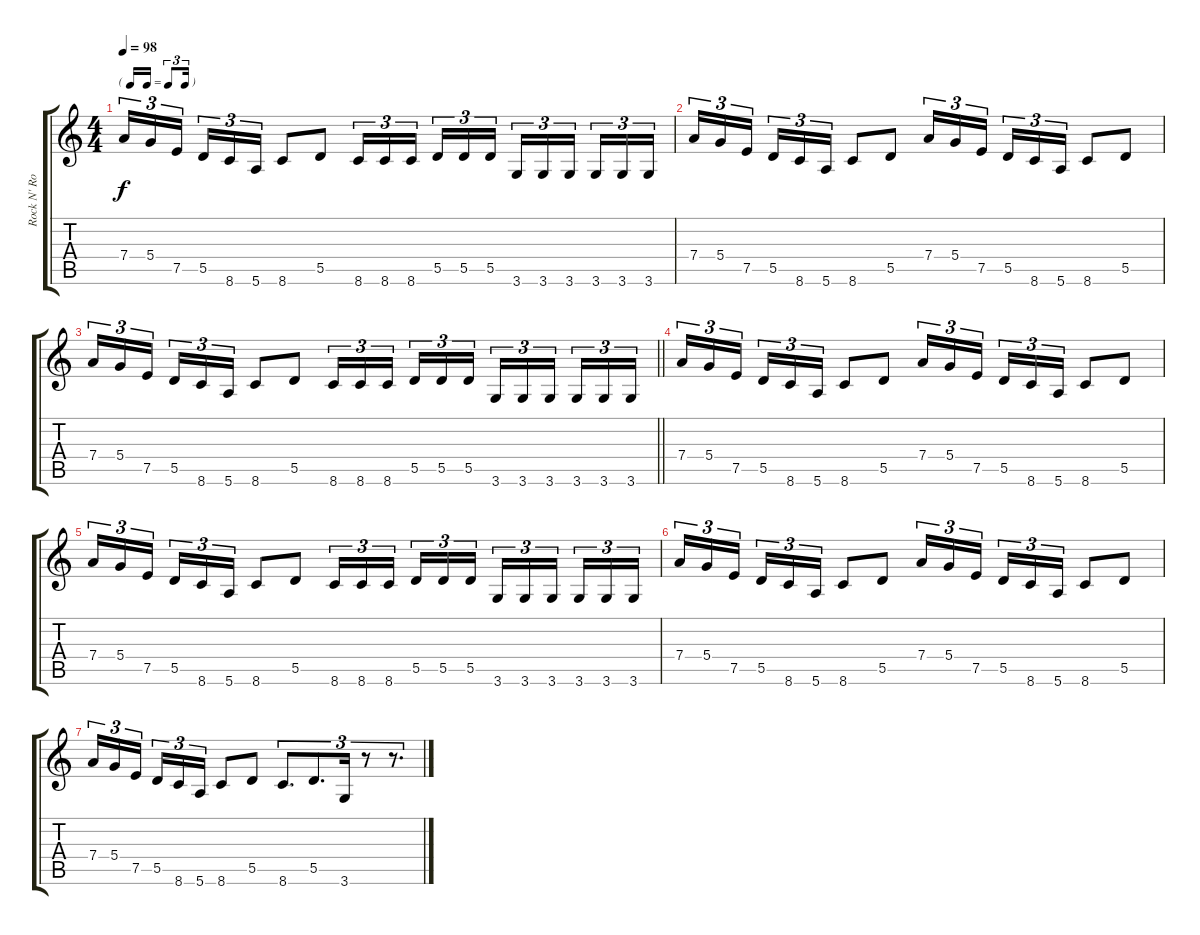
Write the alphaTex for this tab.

\track ("Rock N' Rolf" "Rock N' Ro") {instrument distortionguitar}
\staff {score tabs}
\tuning (E4 B3 G3 D3 A2 E2) {hide}
\ts (4 4)
\tf triplet16th
\tempo 98
\clef g2
\ks c
7.4.16{tu (3 2) dy f} 5.4.16{tu (3 2)} 7.5.16{tu (3 2) beam splitsecondary} 5.5.16{tu (3 2)} 8.6.16{tu (3 2)} 5.6.16{tu (3 2)} 8.6.8 5.5.8 8.6.16{tu (3 2)} 8.6.16{tu (3 2)} 8.6.16{tu (3 2) beam splitsecondary} 5.5.16{tu (3 2)} 5.5.16{tu (3 2)} 5.5.16{tu (3 2)} 3.6.16{tu (3 2)} 3.6.16{tu (3 2)} 3.6.16{tu (3 2) beam splitsecondary} 3.6.16{tu (3 2)} 3.6.16{tu (3 2)} 3.6.16{tu (3 2)} |
7.4.16{tu (3 2)} 5.4.16{tu (3 2)} 7.5.16{tu (3 2) beam splitsecondary} 5.5.16{tu (3 2)} 8.6.16{tu (3 2)} 5.6.16{tu (3 2)} 8.6.8 5.5.8 7.4.16{tu (3 2)} 5.4.16{tu (3 2)} 7.5.16{tu (3 2) beam splitsecondary} 5.5.16{tu (3 2)} 8.6.16{tu (3 2)} 5.6.16{tu (3 2)} 8.6.8 5.5.8 |
\barLineRight lightlight
7.4.16{tu (3 2)} 5.4.16{tu (3 2)} 7.5.16{tu (3 2) beam splitsecondary} 5.5.16{tu (3 2)} 8.6.16{tu (3 2)} 5.6.16{tu (3 2)} 8.6.8 5.5.8 8.6.16{tu (3 2)} 8.6.16{tu (3 2)} 8.6.16{tu (3 2) beam splitsecondary} 5.5.16{tu (3 2)} 5.5.16{tu (3 2)} 5.5.16{tu (3 2)} 3.6.16{tu (3 2)} 3.6.16{tu (3 2)} 3.6.16{tu (3 2) beam splitsecondary} 3.6.16{tu (3 2)} 3.6.16{tu (3 2)} 3.6.16{tu (3 2)} |
7.4.16{tu (3 2)} 5.4.16{tu (3 2)} 7.5.16{tu (3 2) beam splitsecondary} 5.5.16{tu (3 2)} 8.6.16{tu (3 2)} 5.6.16{tu (3 2)} 8.6.8 5.5.8 7.4.16{tu (3 2)} 5.4.16{tu (3 2)} 7.5.16{tu (3 2) beam splitsecondary} 5.5.16{tu (3 2)} 8.6.16{tu (3 2)} 5.6.16{tu (3 2)} 8.6.8 5.5.8 |
7.4.16{tu (3 2)} 5.4.16{tu (3 2)} 7.5.16{tu (3 2) beam splitsecondary} 5.5.16{tu (3 2)} 8.6.16{tu (3 2)} 5.6.16{tu (3 2)} 8.6.8 5.5.8 8.6.16{tu (3 2)} 8.6.16{tu (3 2)} 8.6.16{tu (3 2) beam splitsecondary} 5.5.16{tu (3 2)} 5.5.16{tu (3 2)} 5.5.16{tu (3 2)} 3.6.16{tu (3 2)} 3.6.16{tu (3 2)} 3.6.16{tu (3 2) beam splitsecondary} 3.6.16{tu (3 2)} 3.6.16{tu (3 2)} 3.6.16{tu (3 2)} |
7.4.16{tu (3 2)} 5.4.16{tu (3 2)} 7.5.16{tu (3 2) beam splitsecondary} 5.5.16{tu (3 2)} 8.6.16{tu (3 2)} 5.6.16{tu (3 2)} 8.6.8 5.5.8 7.4.16{tu (3 2)} 5.4.16{tu (3 2)} 7.5.16{tu (3 2) beam splitsecondary} 5.5.16{tu (3 2)} 8.6.16{tu (3 2)} 5.6.16{tu (3 2)} 8.6.8 5.5.8 |
7.4.16{tu (3 2)} 5.4.16{tu (3 2)} 7.5.16{tu (3 2) beam splitsecondary} 5.5.16{tu (3 2)} 8.6.16{tu (3 2)} 5.6.16{tu (3 2)} 8.6.8 5.5.8 8.6.8{d tu (3 2)} 5.5.8{d tu (3 2)} 3.6.16{tu (3 2)} r.8{tu (3 2)} r.8{d tu (3 2)}
